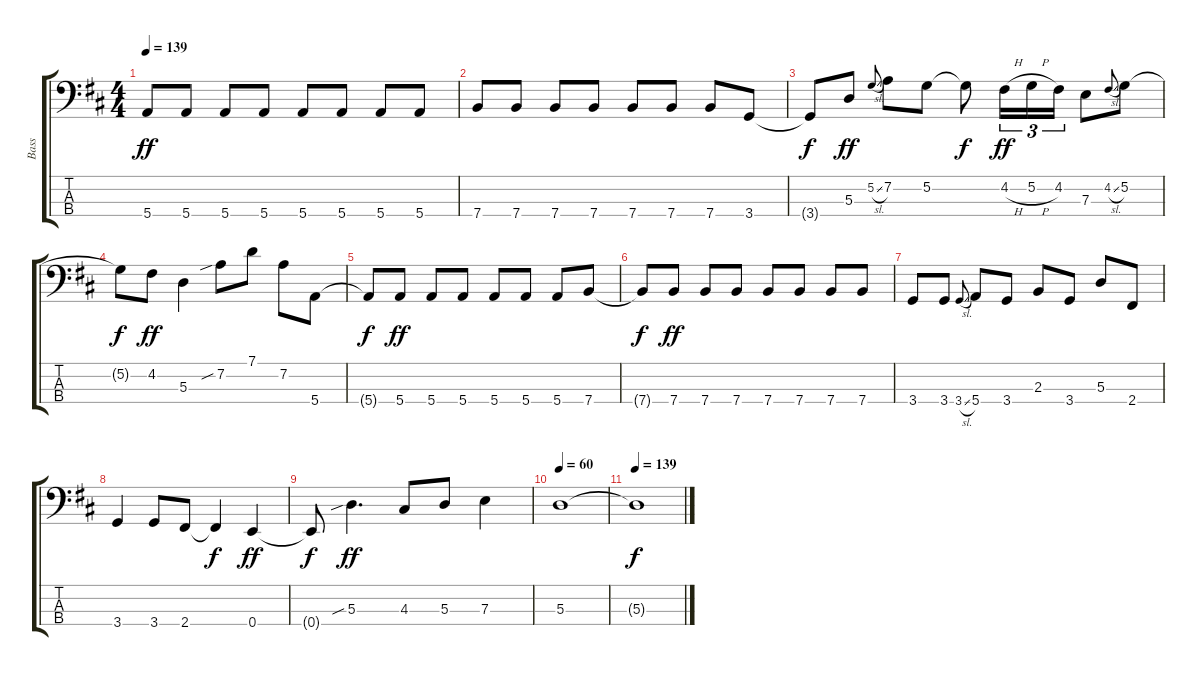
\track ("Bass" "Bass") {instrument electricbasspick}
\staff {score tabs}
\tuning (G2 D2 A1 E1) {hide}
\ts (4 4)
\tempo 139
\clef f4
\ks d
5.4.8{dy ff} 5.4.8 5.4.8 5.4.8 5.4.8 5.4.8 5.4.8 5.4.8 |
7.4.8 7.4.8 7.4.8 7.4.8 7.4.8 7.4.8 7.4.8 3.4.8 |
3.4{t}.8{dy f} 5.3.8{dy ff} 5.2{sl}.8{gr onbeat} 7.2.8 5.2.8 5.2{t}.8{dy f} 4.2{h}.16{tu (3 2) dy ff} 5.2{h}.16{tu (3 2)} 4.2.16{tu (3 2)} 7.3.8 4.2{sl}.8{gr onbeat} 5.2.8 |
5.2{t}.8{dy f} 4.2.8{dy ff} 5.3.4 7.2{sib}.8 7.1.8 7.2.8 5.4.8 |
5.4{t}.8{dy f} 5.4.8{dy ff} 5.4.8 5.4.8 5.4.8 5.4.8 5.4.8 7.4.8 |
7.4{t}.8{dy f} 7.4.8{dy ff} 7.4.8 7.4.8 7.4.8 7.4.8 7.4.8 7.4.8 |
3.4.8 3.4.8 3.4{sl}.8{gr onbeat} 5.4.8 3.4.8 2.3.8 3.4.8 5.3.8 2.4.8 |
3.4.4 3.4.8 2.4.8 2.4{t}.4{dy f} 0.4.4{dy ff} |
0.4{t}.8{dy f} 5.3{sib}.4{d dy ff} 4.3.8 5.3.8 7.3.4 |
\tempo 60
5.3.1 |
\tempo 139
5.3{t}.1{dy f}
